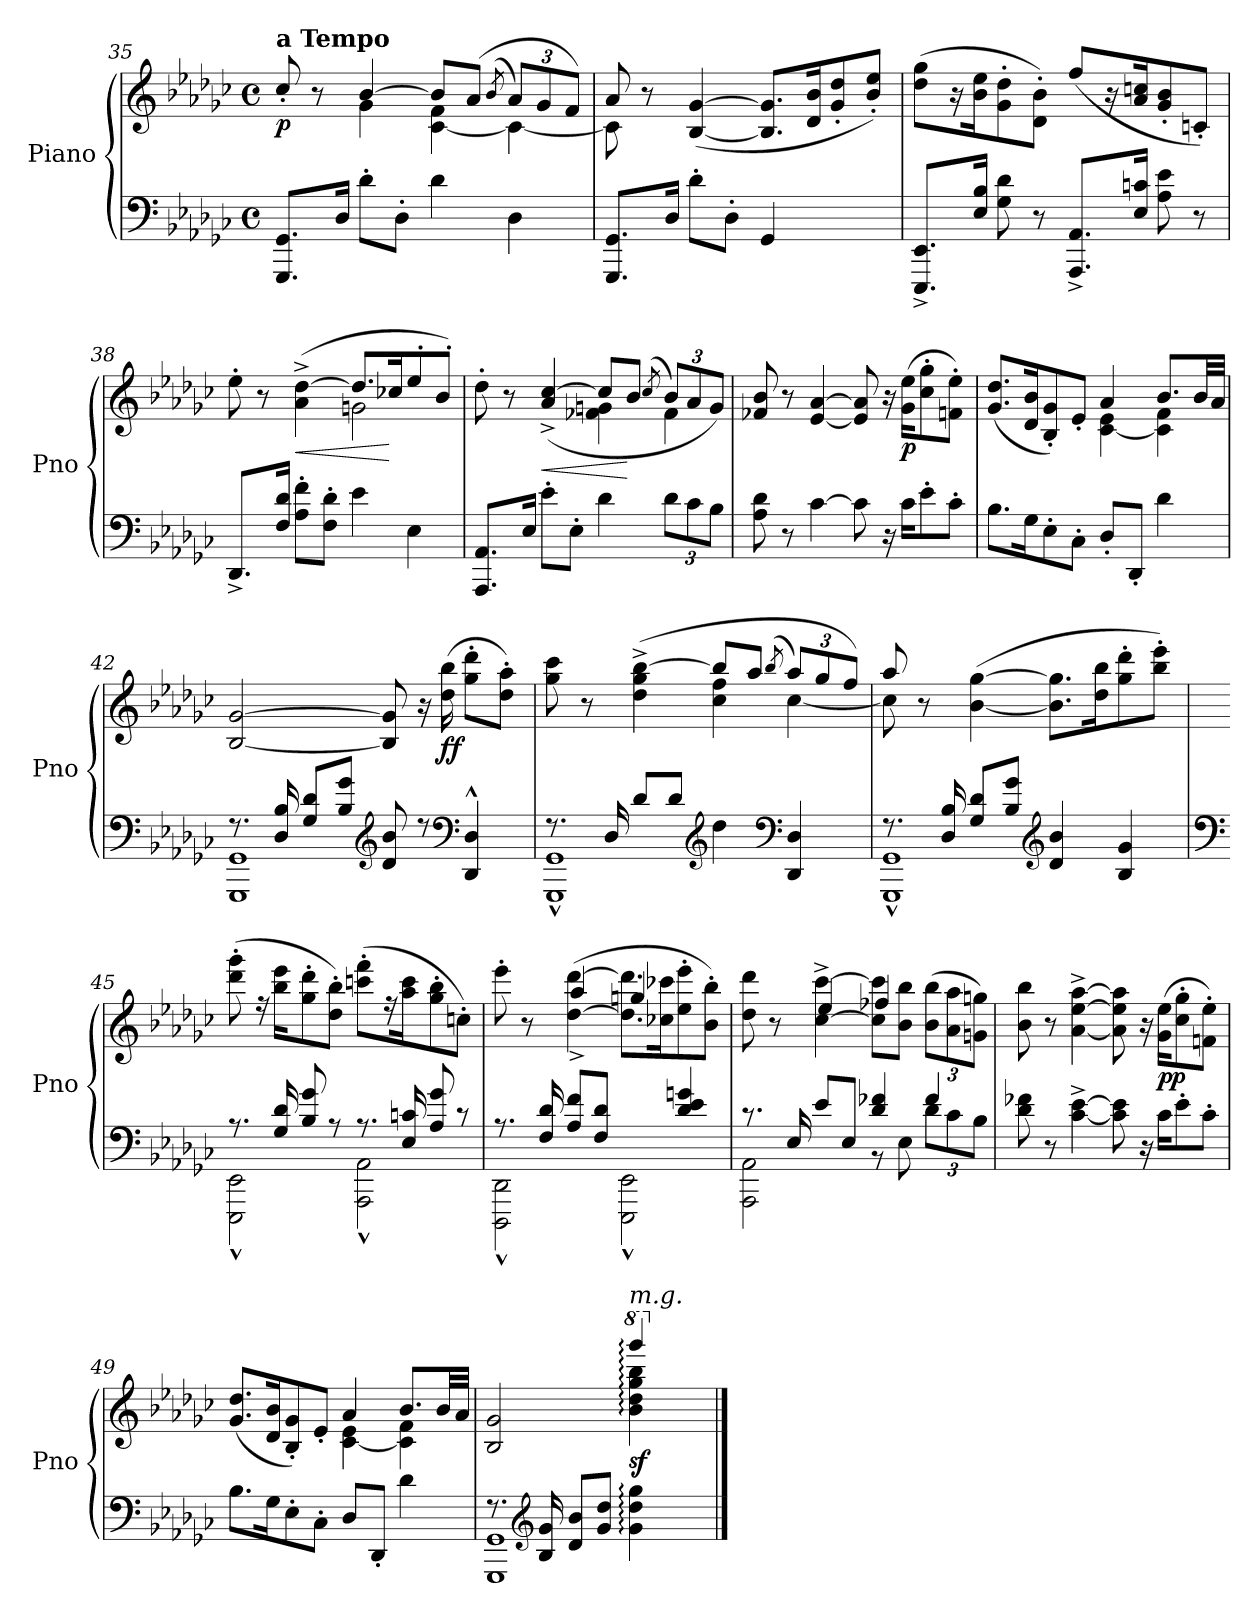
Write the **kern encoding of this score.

**kern	**kern	**dynam
*part1	*part1	*part1
*staff2	*staff1	*staff1/2
*I"Piano	*	*
*I'Pno	*	*
*clefF4	*clefG2	*
*k[b-e-a-d-g-c-]	*k[b-e-a-d-g-c-]	*
*M4/4	*M4/4	*
*met(c)	*met(c)	*
*MM96	*MM96	*
=35	=35	=35
*	*^	*
!	!LO:TX:a:B:t=a Tempo	!	!
!	!	!	!LO:DY:b
8.GGG-/ 8.GG-/L	8cc-'/	4ryy	p
.	8r	.	.
16D-/Jk	.	.	.
8d-'\L	[4b-/	4g-\	.
8D-'\J	.	.	.
4d-\	8b-/L]	[4c-\ 4f\	.
.	(>8a-/J	.	.
.	(<8qb-/	.	.
*	*Xbrackettup	*	*
4D-\	12a-/L)	4c-\_	.
.	12g-/	.	.
.	12f/J)	.	.
!!LO:LB:g=z	!!
=36	=36	=36	=36
8.GGG-/ 8.GG-/L	8a-/	8c-\]	.
.	8r	2..ryy	.
16D-/Jk	.	.	.
8d-'\L	(<[4B-/ [4g-/	.	.
8D-'\J	.	.	.
4GG-/	8.B-/] 8.g-/]L	.	.
.	16d-/ 16b-/K	.	.
4ryy	8g-/' 8dd-/'	.	.
.	8b-/' 8ee-/'J)	.	.
*	*v	*v	*
=37	=37	=37
8.EEE-/^ 8.EE-/^L	(>8dd-\ 8gg-\L	.
.	16r	.
16E-/ 16B-/Jk	16b-\ 16ee-\K	.
8G-\ 8d-\	8g-\' 8dd-\'	.
8r	8d-\' 8b-\'J)	.
8.AAA-/^ 8.AA-/^L	(>8ff/L	.
.	16r	.
16E-/ 16cn/Jk	16a-/ 16ccn/K	.
8A-\ 8e-\	8g-/' 8b-/'	.
8r	8cn'/J)	.
=38	=38	=38
*	*^	*
8.DD-^/L	8ee-'\	2ryy	.
.	8r	.	.
16F/ 16d-/Jk	.	.	.
!	!	!	!LO:HP:b
8A-\' 8f\'L	(>4a-\^ [4dd-\^	.	<
8F\' 8d-\'J	.	.	.
4e-\	8.dd-/L]	2gn\	.
.	16cc-X/K	.	[
4E-\	8ee-'/	.	.
.	8b-'/J)	.	.
!!LO:PB:g=z	!!
=39	=39	=39	=39
8.AAA-/ 8.AA-/L	8dd-'\	2ryy	.
.	8r	.	.
16E-/Jk	.	.	.
!	!	!	!LO:HP:b
8e-'\L	(>4a-/^ [4cc-/^	.	<
8E-'\J	.	.	.
4d-\	8cc-/L]	4f-X\ 4gn\	.
.	8b-/J	.	[
.	(<8qcc-/	.	.
*Xbrackettup	*	*	*
12d-\L	12b-/L)	4f-\	.
12c-\	12a-/	.	.
12B-\J	12g/J)	.	.
*	*v	*v	*
=40	=40	=40
8A-\ 8d-\	8f-X/ 8b-/	.
8r	8r	.
[4c-\	[4e-/ [4a-/	.
8c-\]	8e-/] 8a-/]	.
16r	16r	.
!	!	!LO:DY:b
16c-\KL	(>16g-\ 16ee-\KL	p
8e-'\	8cc-\' 8gg-\'	.
8c-'\J	8fn\' 8ee-\'J)	.
=41	=41	=41
*	*^	*
8.B-\L	(<8.g-/ 8.dd-/L	2ryy	.
16G-\K	16d-/ 16b-/K	.	.
8E-'\	8B-/' 8g-/')	.	.
8C-'\J	8e-'/J	.	.
8D-'/L	4a-/	[4c-\ 4e-\	.
8DD-'/J	.	.	.
4d-\	8.b-/L	4c-\] 4f\	.
.	32b-/LL	.	.
.	32a-/JJJ	.	.
*	*v	*v	*
!!LO:LB:g=z
=42	=42	=42
*^	*	*
8.r	1GGG- 1GG-	[2B-/ [2g-/	.
16D-/ 16B-/	.	.	.
8G-/ 8d-/L	.	.	.
8B-/ 8g-/J	.	.	.
*clefG2	*	*	*
8d-/ 8b-/	.	8B-/] 8g-/]	.
8r	.	16r	.
!	!	!	!LO:DY:b
.	.	(>16dd-\ 16bb-\	ff
*clefF4	*	*	*
4DD-/^^ 4D-/^^	.	8gg-\' 8ddd-\'L	.
.	.	8dd-\' 8aa-\'J)	.
=43	=43	=43	=43
*	*	*^	*
8.r	1GGG-^^ 1GG-^^	8gg-\ 8ccc-\	2ryy	.
.	.	8r	.	.
16D-/	.	.	.	.
8d-/L	.	(>4dd-\^ 4gg-\^ [4bb-\^	.	.
8d-/J	.	.	.	.
*clefG2	*	*	*	*
4dd-\	.	8bb-/L]	4cc-\ 4ff\	.
.	.	8aa-/J	.	.
*clefF4	*	*	*	*
.	.	(<8qbb-/	.	.
4DD-/ 4D-/	.	12aa-/L)	[4cc-\	.
.	.	12gg-/	.	.
.	.	12ff/J)	.	.
=44	=44	=44	=44	=44
8.r	1GGG-^^ 1GG-^^	8aa-/	8cc-\]	.
.	.	8r	2..ryy	.
16D-/ 16B-/	.	.	.	.
8G-/ 8d-/L	.	(>[4b-\ [4gg-\	.	.
8B-/ 8g-/J	.	.	.	.
*clefG2	*	*	*	*
4d-/ 4b-/	.	8.b-\] 8.gg-\]L	.	.
.	.	16dd-\ 16bb-\K	.	.
!	!	!	!	!LO:DY:b
!	!	!	!	!LO:DY:n=1:b
4B-/ 4g-/	.	8gg-\' 8ddd-\'	.	other-dynamics ff
.	.	8bb-\' 8eee-\'J)	.	.
*	*	*v	*v	*
!!LO:LB:g=z
=45	=45	=45	=45
*clefF4	*	*	*
8.r	2EEE-\^^ 2EE-\^^	(>8ddd-\' 8ggg-\'	.
.	.	16rff	.
16G-/ 16d-/	.	16bb-\ 16eee-\KL	.
8B-/ 8g-/	.	8gg-\' 8ddd-\'	.
8r	.	8dd-\' 8bb-\'J)	.
8.r	2AAA-\^^ 2AA-\^^	(>8cccn\' 8fff\'L	.
.	.	16rff	.
16E-/ 16cn/	.	16aa-\ 16ccc\K	.
8A-/ 8g-/	.	8gg-\' 8bb-\'	.
8r	.	8ccn'\J)	.
=46	=46	=46	=46
*	*	*^	*
8.r	2DDD-\^^ 2DD-\^^	8eee-'\	4ryy	.
.	.	8r	.	.
16F/ 16d-/	.	.	.	.
8A-/ 8f/L	.	(>[4dd-\ [4ddd-\	4aa-^/	.
8F/ 8d-/J	.	.	.	.
4ryy	2EEE-\^^ 2EE-\^^	8.dd-\] 8.ddd-\]L	4ggn/	.
.	.	16cc-X\ 16ccc-X\K	.	.
4d-/ 4e-/ 4gn/	.	8ee-\' 8eee-\'	4ryy	.
.	.	8b-\' 8bb-\'J)	.	.
=47	=47	=47	=47	=47
8.r	2AAA-\ 2AA-\	8dd-\ 8ddd-\	4ryy	.
.	.	8r	.	.
16E-/	.	.	.	.
8e-/L	.	[4cc-\^ [4ccc-\^	4ee-/	.
8E-/J	.	.	.	.
8rBB	4d-/ 4f-X/	8cc-\] 8ccc-\]L	4ff-X/	.
8E-\	.	8b-\ 8bb-\J	.	.
12d-\L	4f-/	(>12b-\ 12bb-\L	4ryy	.
12c-\	.	12a-\ 12aa-\	.	.
12B-\J	.	12gn\ 12ggn\J)	.	.
*v	*v	*	*	*
*	*v	*v	*
!!LO:LB:g=z
=48	=48	=48
8d-\ 8f-X\	8b-\ 8bb-\	.
8r	8r	.
[4c-\^ [4e-\^	[4a-\^ [4ee-\^ [4aa-\^	.
8c-\] 8e-\]	8a-\] 8ee-\] 8aa-\]	.
16r	16r	.
!	!	!LO:DY:b
16c-\KL	(>16g-\ 16ee-\KL	pp
8e-'\	8cc-\' 8gg-\'	.
8c-'\J	8fn\' 8ee-\'J)	.
=49	=49	=49
*	*^	*
8.B-\L	(<8.g-/ 8.dd-/L	2ryy	.
16G-\K	16d-/ 16b-/K	.	.
8E-'\	8B-/' 8g-/')	.	.
8C-'\J	8e-'/J	.	.
8D-/L	4a-/	[4c-\ 4e-\	.
8DD-'/J	.	.	.
4d-\	8.b-/L	4c-\] 4f\	.
.	32b-/LL	.	.
.	32a-/JJJ	.	.
=50	=50	=50	=50
*^	*	*	*
8.r	1GGG- 1GG-	2B-/ 2g-/	2ryy	.
*clefG2	*	*	*	*
16B-/ 16g-/	.	.	.	.
8d-/ 8b-/L	.	.	.	.
8g-/ 8dd-/J	.	.	.	.
*	*	*8va	*	*
!	!	!LO:TX:a:i:t=m.g.	!	!
!	!	!	!	!LO:DY:b
4g-\: 4dd-\: 4gg-\:	.	4bb-\: 4ddd-\: 4ggg-\: 4bbb-\:	4gggg-:/	sf
*	*	*X8va	*	*
4ryy	.	4ryy	4ryy	.
*v	*v	*	*	*
*	*v	*v	*
==	==	==
*-	*-	*-
